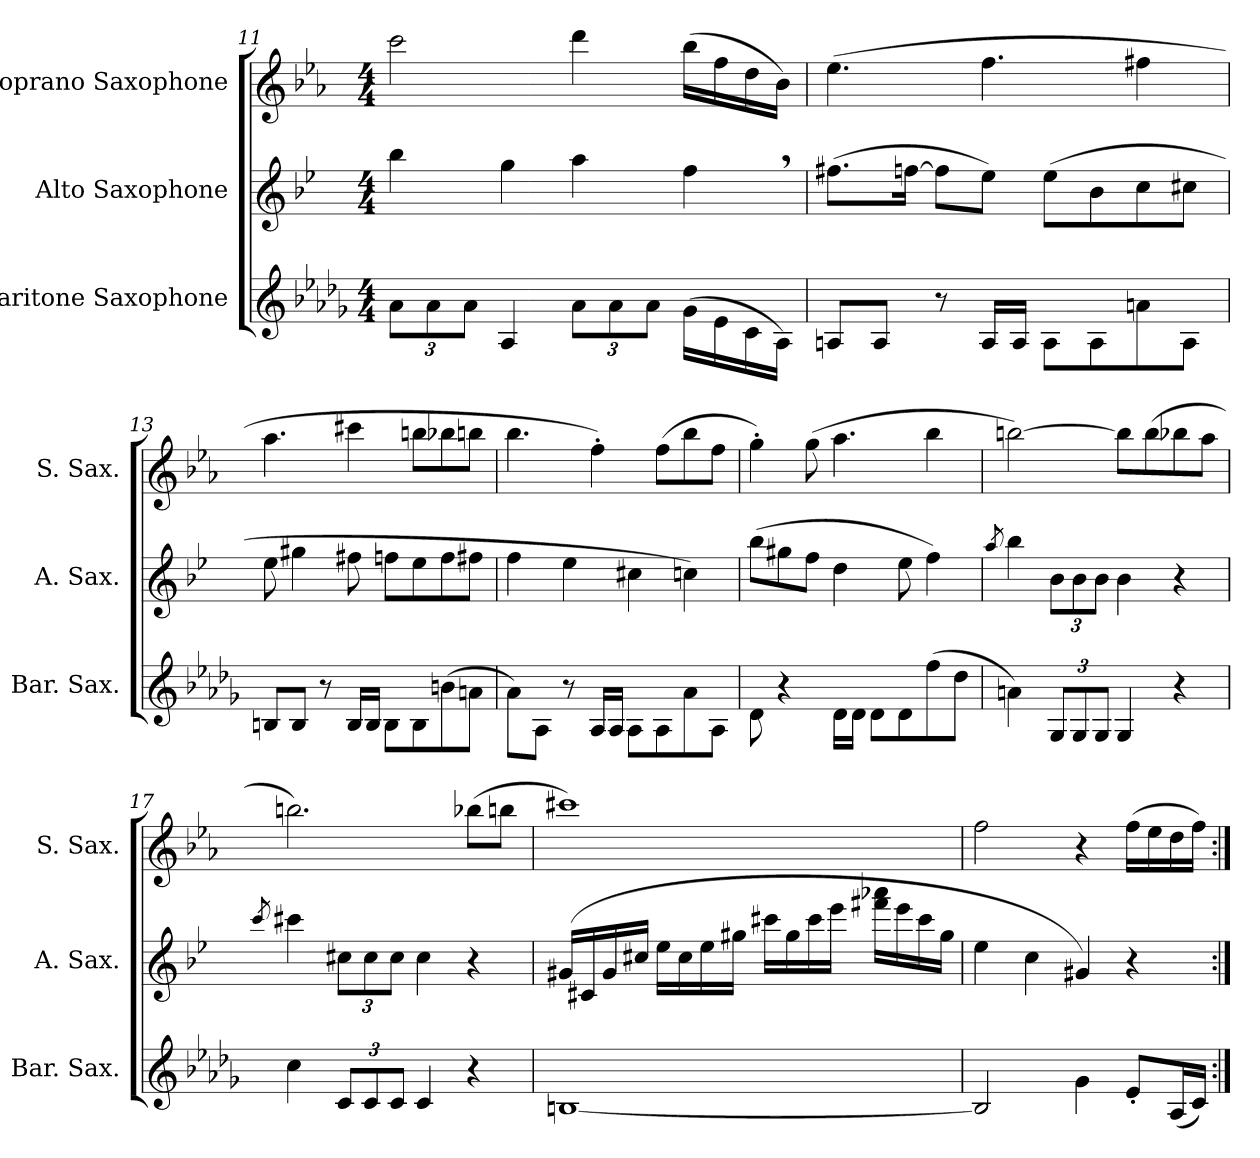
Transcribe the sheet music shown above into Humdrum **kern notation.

**kern	**kern	**kern
*part3	*part2	*part1
*staff3	*staff2	*staff1
*I"Baritone Saxophone	*I"Alto Saxophone	*I"Soprano Saxophone
*I'Bar. Sax.	*I'A. Sax.	*I'S. Sax.
!!LO:PB:g=z
*clefG2	*clefG2	*clefG2
*ITrd12c21	*ITrd5c9	*ITrd1c2
*k[b-e-a-d-g-]	*k[b-e-a-d-g-]	*k[b-e-a-d-g-]
*M4/4	*M4/4	*M4/4
*Xbrackettup	*	*
=11	=11	=11
12A-\L	4dd-\	2bb-\
12A-\	.	.
12A-\J	.	.
4AA-/	4b-\	.
12A-\L	4cc\	4ccc\
12A-\	.	.
12A-\J	.	.
(>16G-\LL	4a-,\	(>16aa-\LL
16E-\	.	16ee-\
16C\	.	16cc\
16AA-\JJ)	.	16a-\JJ)
=12	=12	=12
8AAn/L	(>8.an\L	(>4.dd-\
8AA/J	.	.
.	[16a-X\Jk	.
8r	8a-\L]	.
16AA/LL	8g-\J)	4.ee-\
16AA/JJ	.	.
8AA\L	(>8g-\L	.
8AA\	8d-\	.
8An\	8e-\	4een\
8AA\J	8en\J	.
=13	=13	=13
8BBn/L	8g-\	4.gg-\
8BB/J	4bn\	.
8r	.	.
16BB/LL	8an\	4bbn\
16BB/JJ	.	.
8BB\L	8a-X\L	.
8BB\	8g-\	8aan\L
(>8Bn\	8a-\	8aa-X\
8An\J	8an\J	8aan\J
!!LO:LB:g=z
=14	=14	=14
8A-i\L)	4a-i\	4.aa-\
8AA-\J	.	.
8r	4g-\	.
16AA-/LL	.	4ee-'\)
16AA-/JJ	.	.
8AA-\L	4en\	.
8AA-\	.	(>8ee-\L
8A-\	4e-X\)	8aa-\
8AA-\J	.	8ee-\J
=15	=15	=15
8D-\	(>8dd-\L	4ff'\)
4r	8bn\	.
.	8a-\J	(>8ff\
16D-\LL	4f\	4.gg-\
16D-\JJ	.	.
8D-\L	.	.
8D-\	8g-\	.
(>8f\	4a-\)	4aa-\
8d-\J	.	.
=16	=16	=16
.	8qcc/	.
4An\)	4dd-\	[2aan\)
*	*Xbrackettup	*
12GG-/L	12d-\L	.
12GG-/	12d-\	.
12GG-/J	12d-\J	.
4GG-/	4d-\	8aa\L]
.	.	(>8aa\
4r	4r	8aa-X\
.	.	8gg-\J
=17	=17	=17
.	8qee-/	.
4c\	4een\	2.aan\)
12C/L	12en\L	.
12C/	12e\	.
12C/J	12e\J	.
4C/	4e\	.
4r	4r	(>8aa-X\L
.	.	8aan\J
!!LO:LB:g=z
=18	=18	=18
[1BBn	(>16Bn/LL	1bbn)
.	16En/	.
.	16B/	.
.	16en/JJ	.
.	16g-\LL	.
.	16e\	.
.	16g-\	.
.	16bn\JJ	.
.	16een\LL	.
.	16b\	.
.	16ee\	.
.	16gg-\JJ	.
.	16aan!\ 16ccc-X\LL	.
.	16gg-\	.
.	16ee\	.
.	16b\JJ	.
=19	=19	=19
2BB/]	4g-\	2ee-\
.	4e-\	.
4G-\	4Bn/)	4r
8E-'/L	4r	(>16ee-\LL
.	.	16dd-\
(<16AA-/L	.	16cc\
16C/JJ)	.	16ee-\JJ)
=:|!	=:|!	=:|!
*-	*-	*-
